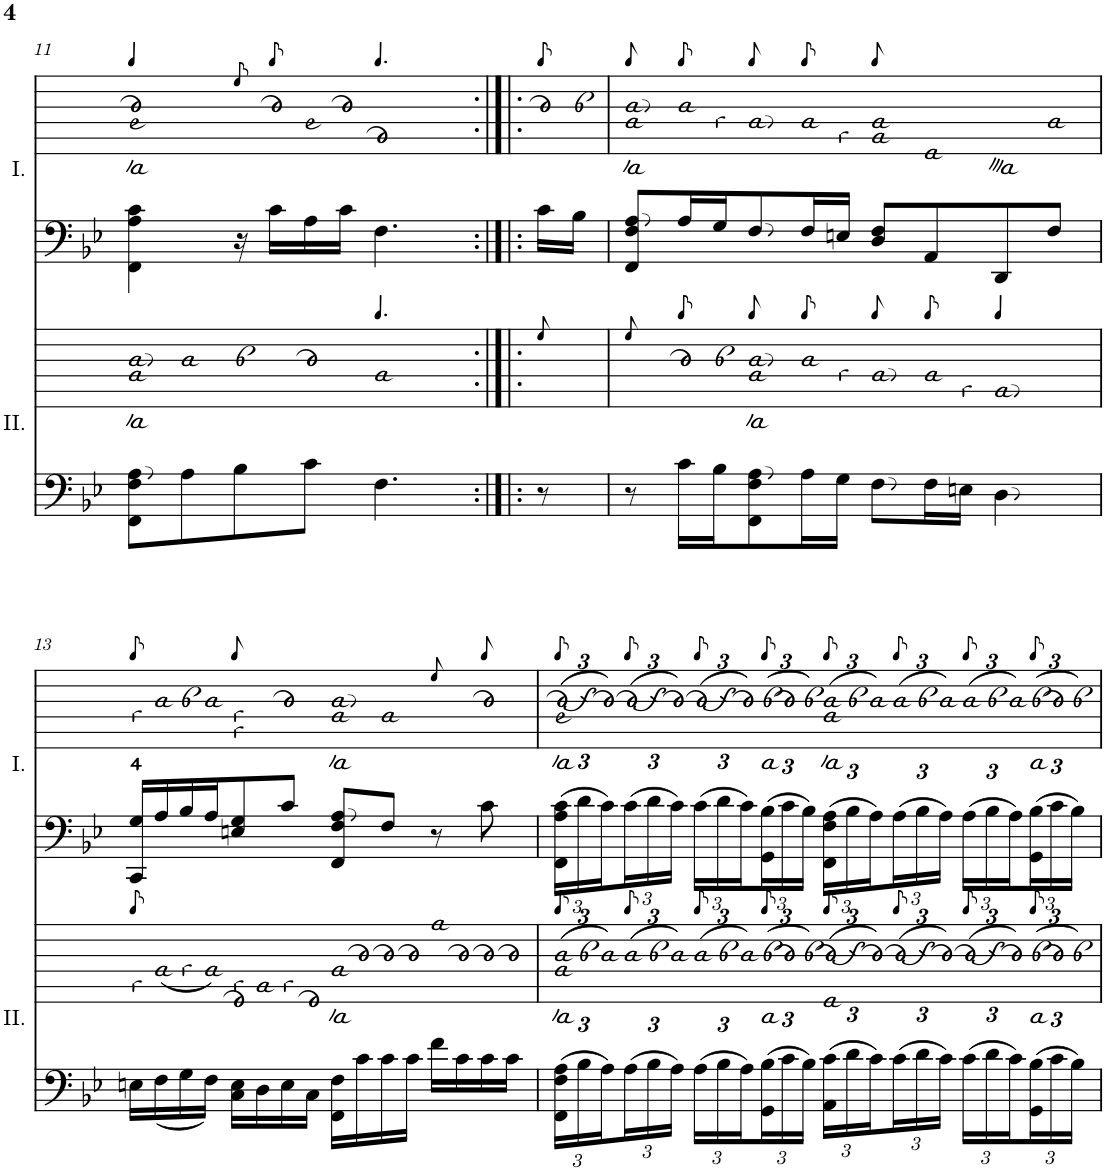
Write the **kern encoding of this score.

**kern	**kern	**kern	**kern
*part2	*part2	*part1	*part1
*staff4	*staff3	*staff2	*staff1
*I"II.	*	*I"I.	*
*I'II.	*	*I'I.	*
!!LO:PB:g=z
*clefF4	*	*clefF4	*
*k[b-e-]	*k[b-e-]	*k[b-e-]	*k[b-e-]
==11	==11	==11	==11
8FF\ 8F\ 8A\L	8FF 8F 8A	4FF\ 4A\ 4c\	4FF 4A 4c
8A\	8A	.	.
8B-\	8B-X	16r	16r
.	.	16c\LL	16c
8c\J	8c	16A\	16A
.	.	16c\JJ	16c
4.F\	4.F	4.F\	4.F
8r	8r	16c\LL	16c
.	.	16B-\JJ	16B-X
=12	=12	=12	=12
8r	8r	8FF/ 8F/ 8A/L	8FF 8F 8A
16c\LL	16c	16A/L	16A
16B-\J	16B-X	16G/J	16G
8FF\ 8F\ 8A\	8FF 8F 8A	8F/	8F
16A\L	16A	16F/L	16F
16G\JJ	16G	16En/JJ	16E
8F\L	8F	8D/ 8F/L	8D 8F
16F\L	16F	8AA/	8AA
16En\JJ	16E	.	.
4D\	4D	8DD/	8DD
.	.	8F/J	8F
!!LO:LB:g=z
=13	=13	=13	=13
16En\LL	16E	16CC/ 16G/LL	16CC 16G
16F\	(<16F	16A/	16A
16G\	16G	16B-/	16B-X
16F\JJ	16F)	16A/J	16A
16C\ 16E\LL	16C 16E	8En/ 8G/	8E 8G
16D\	16D	.	.
16E\	16E	8c/J	8c
16C\JJ	16C	.	.
16FF\ 16F\LL	16FF 16F	8FF/ 8F/ 8A/L	8FF 8F 8A
16c\	16c	.	.
16c\	16c	8F/J	8F
16c\JJ	16c	.	.
16f\LL	16f	8r	8r
16c\	16c	.	.
16c\	16c	8c\	8c
16c\JJ	16c	.	.
=14	=14	=14	=14
*Xbrackettup	*Xbrackettup	*Xbrackettup	*Xbrackettup
24FF\ 24F\ 24A\LL	(24FF 24F 24A	24FF\ 24A\ 24c\LL	(24FF 24A 24c
24B-\	24B-	24d\	24d
24A\	24A)	24c\	24c)
24A\	(24A	24c\	(24c
24B-\	24B-	24d\	24d
24A\JJ	24A)	24c\JJ	24c)
24A\LL	(24A	24c\LL	(24c
24B-\	24B-	24d\	24d
24A\	24A)	24c\	24c)
24GG\ 24B-\	(24GG 24B-	24GG\ 24B-\	(24GG 24B-
24c\	24c	24c\	24c
24B-\JJ	24B-)	24B-\JJ	24B-)
24AA\ 24c\LL	(24AA 24c	24FF\ 24F\ 24A\LL	(24FF 24F 24A
24d\	24d	24B-\	24B-
24c\	24c)	24A\	24A)
24c\	(24c	24A\	(24A
24d\	24d	24B-\	24B-
24c\JJ	24c)	24A\JJ	24A)
24c\LL	(24c	24A\LL	(24A
24d\	24d	24B-\	24B-
24c\	24c)	24A\	24A)
24GG\ 24B-\	(24GG 24B-	24GG\ 24B-\	(24GG 24B-
24c\	24c	24c\	24c
24B-\JJ	24B-)	24B-\JJ	24B-)
=	=	=	=
*-	*-	*-	*-
